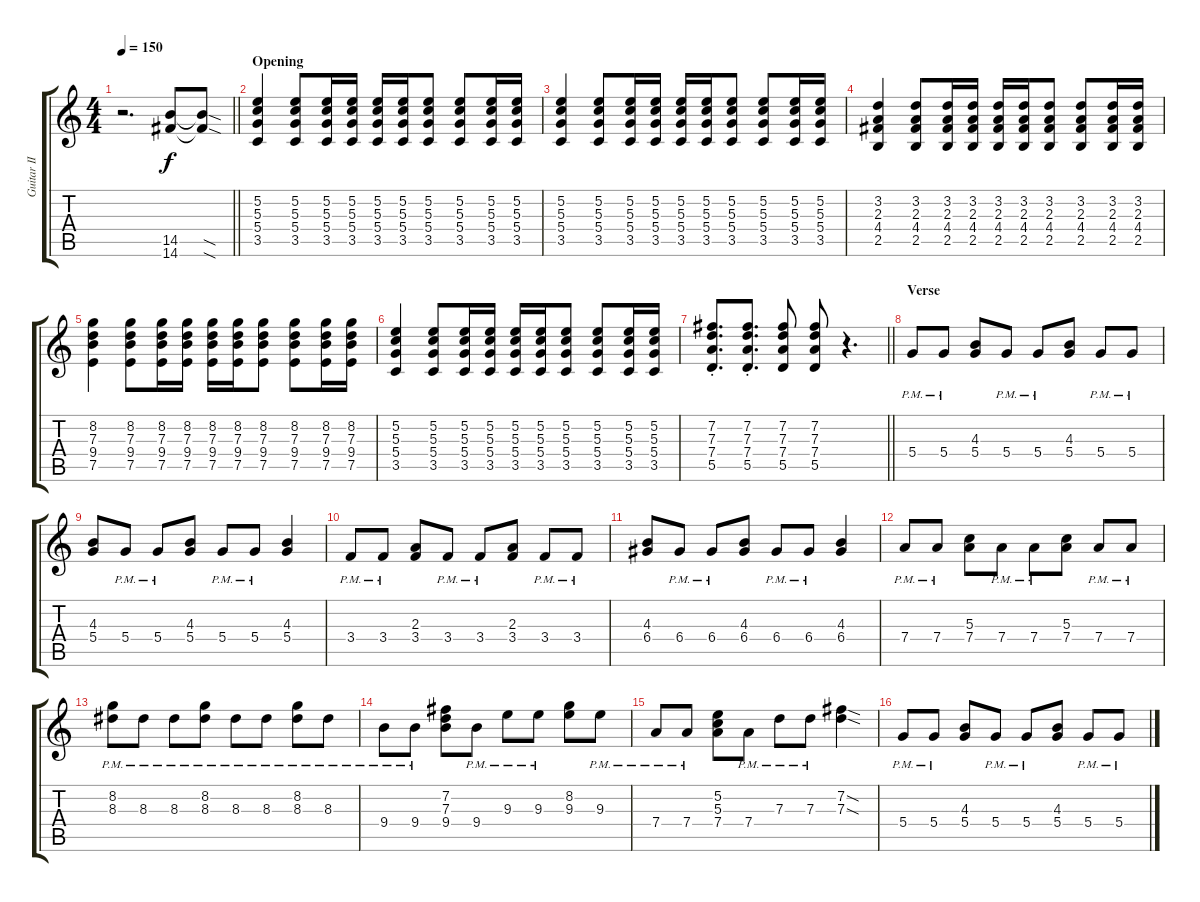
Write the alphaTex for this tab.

\track ("Guitar II" "Guitar II") {instrument overdrivenguitar}
\staff {score tabs}
\tuning (E4 B3 G3 D3 A2 E2) {hide}
\ts (4 4)
\tempo 150
\clef g2
\barLineRight lightlight
\ks c
r.2{d dy f instrument overdrivenguitar} (14.5 14.6).8 (14.5{sod t} 14.6{sod t}).8 |
\section ("" "Opening")
(5.2 5.3 5.4 3.5).4 (5.2 5.3 5.4 3.5).8 (5.2 5.3 5.4 3.5).16 (5.2 5.3 5.4 3.5).16 (5.2 5.3 5.4 3.5).16 (5.2 5.3 5.4 3.5).16 (5.2 5.3 5.4 3.5).8 (5.2 5.3 5.4 3.5).8 (5.2 5.3 5.4 3.5).16 (5.2 5.3 5.4 3.5).16 |
(5.2 5.3 5.4 3.5).4 (5.2 5.3 5.4 3.5).8 (5.2 5.3 5.4 3.5).16 (5.2 5.3 5.4 3.5).16 (5.2 5.3 5.4 3.5).16 (5.2 5.3 5.4 3.5).16 (5.2 5.3 5.4 3.5).8 (5.2 5.3 5.4 3.5).8 (5.2 5.3 5.4 3.5).16 (5.2 5.3 5.4 3.5).16 |
(3.2 2.3 4.4 2.5).4 (3.2 2.3 4.4 2.5).8 (3.2 2.3 4.4 2.5).16 (3.2 2.3 4.4 2.5).16 (3.2 2.3 4.4 2.5).16 (3.2 2.3 4.4 2.5).16 (3.2 2.3 4.4 2.5).8 (3.2 2.3 4.4 2.5).8 (3.2 2.3 4.4 2.5).16 (3.2 2.3 4.4 2.5).16 |
(8.2 7.3 9.4 7.5).4 (8.2 7.3 9.4 7.5).8 (8.2 7.3 9.4 7.5).16 (8.2 7.3 9.4 7.5).16 (8.2 7.3 9.4 7.5).16 (8.2 7.3 9.4 7.5).16 (8.2 7.3 9.4 7.5).8 (8.2 7.3 9.4 7.5).8 (8.2 7.3 9.4 7.5).16 (8.2 7.3 9.4 7.5).16 |
(5.2 5.3 5.4 3.5).4 (5.2 5.3 5.4 3.5).8 (5.2 5.3 5.4 3.5).16 (5.2 5.3 5.4 3.5).16 (5.2 5.3 5.4 3.5).16 (5.2 5.3 5.4 3.5).16 (5.2 5.3 5.4 3.5).8 (5.2 5.3 5.4 3.5).8 (5.2 5.3 5.4 3.5).16 (5.2 5.3 5.4 3.5).16 |
\barLineRight lightlight
(7.2{st} 7.3{st} 7.4{st} 5.5{st}).8{d} (7.2{st} 7.3{st} 7.4{st} 5.5{st}).8{d} (7.2 7.3 7.4 5.5).8 (7.2 7.3 7.4 5.5).8 r.4{d} |
\section ("" "Verse")
5.4{pm}.8 5.4{pm}.8 (4.3 5.4).8 5.4{pm}.8 5.4{pm}.8 (4.3 5.4).8 5.4{pm}.8 5.4{pm}.8 |
(4.3 5.4).8 5.4{pm}.8 5.4{pm}.8 (4.3 5.4).8 5.4{pm}.8 5.4{pm}.8 (4.3 5.4).4 |
3.4{pm}.8 3.4{pm}.8 (2.3 3.4).8 3.4{pm}.8 3.4{pm}.8 (2.3 3.4).8 3.4{pm}.8 3.4{pm}.8 |
(4.3 6.4).8 6.4{pm}.8 6.4{pm}.8 (4.3 6.4).8 6.4{pm}.8 6.4{pm}.8 (4.3 6.4).4 |
7.4{pm}.8 7.4{pm}.8 (5.3 7.4).8 7.4{pm}.8 7.4{pm}.8 (5.3 7.4).8 7.4{pm}.8 7.4{pm}.8 |
(8.2 8.3{pm}).8 8.3{pm}.8 8.3{pm}.8 (8.2 8.3{pm}).8 8.3{pm}.8 8.3{pm}.8 (8.2 8.3{pm}).8 8.3{pm}.8 |
9.4{pm}.8 9.4{pm}.8 (7.2 7.3 9.4).8 9.4{pm}.8 9.3{pm}.8 9.3{pm}.8 (8.2 9.3).8 9.3{pm}.8 |
7.4{pm}.8 7.4{pm}.8 (5.2 5.3 7.4).8 7.4{pm}.8 7.3{pm}.8 7.3{pm}.8 (7.2{sod} 7.3{sod}).4 |
5.4{pm}.8 5.4{pm}.8 (4.3 5.4).8 5.4{pm}.8 5.4{pm}.8 (4.3 5.4).8 5.4{pm}.8 5.4{pm}.8
